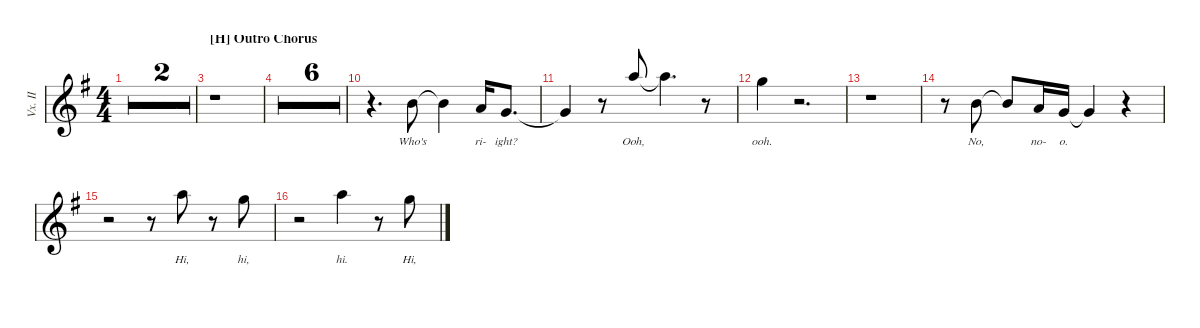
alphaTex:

\defaultSystemsLayout 4
\hideDynamics
\bracketExtendMode groupsimilarinstruments
\otherSystemsTrackNameOrientation horizontal
\track ("Voice II" "Vx. II") {multiBarRest instrument voiceoohs}
\staff {score}
\tuning (Eb4 Bb3 Gb3 Db3 Ab2 Eb2)
\displaytranspose 1
\ts (4 4)
\tempo 139
\clef g2
\ks g
r.1{dy mf beam Down} |
r.1{beam Down} |
\section ("H" "Outro Chorus")
r.1{beam Down} |
r.1{beam Down} |
r.1{beam Down} |
r.1{beam Down} |
r.1{beam Down} |
r.1{beam Down} |
r.1{beam Down} |
r.4{d beam Down} 7.1{acc forcenatural}.8{lyrics (0 "Who's") lyrics (1 "") lyrics (2 "") lyrics (3 "") lyrics (4 "") dy f beam Down} 7.1{t acc forcenatural}.4{beam Down} 5.1{acc forcenatural}.16{lyrics (0 "ri-") lyrics (1 "") lyrics (2 "") lyrics (3 "") lyrics (4 "") beam Up} 3.1{acc forcenatural}.8{d lyrics (0 "ight?") lyrics (1 "") lyrics (2 "") lyrics (3 "") lyrics (4 "") beam Up} |
3.1{t acc forcenatural}.4{beam Up} r.8{beam Up} 22.2{acc forcenatural}.8{lyrics (0 "Ooh,") lyrics (1 "") lyrics (2 "") lyrics (3 "") lyrics (4 "") beam Down} 22.2{t acc forcenatural}.4{d beam Down} r.8{beam Down} |
15.1{acc forcenatural}.4{lyrics (0 "ooh.") lyrics (1 "") lyrics (2 "") lyrics (3 "") lyrics (4 "") beam Down} r.2{d beam Down} |
r.1{beam Down} |
r.8{beam Down} 7.1{acc forcenatural}.8{lyrics (0 "No,") lyrics (1 "") lyrics (2 "") lyrics (3 "") lyrics (4 "") beam Down} 7.1{t acc forcenatural}.8{beam Up} 5.1{acc forcenatural}.16{lyrics (0 "no-") lyrics (1 "") lyrics (2 "") lyrics (3 "") lyrics (4 "") beam Up} 3.1{acc forcenatural}.16{lyrics (0 "o.") lyrics (1 "") lyrics (2 "") lyrics (3 "") lyrics (4 "") beam Up} 3.1{t acc forcenatural}.4{beam Up} r.4{beam Up} |
r.2{beam Down} r.8{beam Down} 17.1{acc forcenatural}.8{lyrics (0 "Hi,") lyrics (1 "") lyrics (2 "") lyrics (3 "") lyrics (4 "") beam Down} r.8{beam Down} 20.2{acc forcenatural}.8{lyrics (0 "hi,") lyrics (1 "") lyrics (2 "") lyrics (3 "") lyrics (4 "") beam Down} |
r.2{beam Down} 22.2{acc forcenatural}.4{lyrics (0 "hi.") lyrics (1 "") lyrics (2 "") lyrics (3 "") lyrics (4 "") beam Down} r.8{beam Down} 20.2{acc forcenatural}.8{lyrics (0 "Hi,") lyrics (1 "") lyrics (2 "") lyrics (3 "") lyrics (4 "") beam Down}
